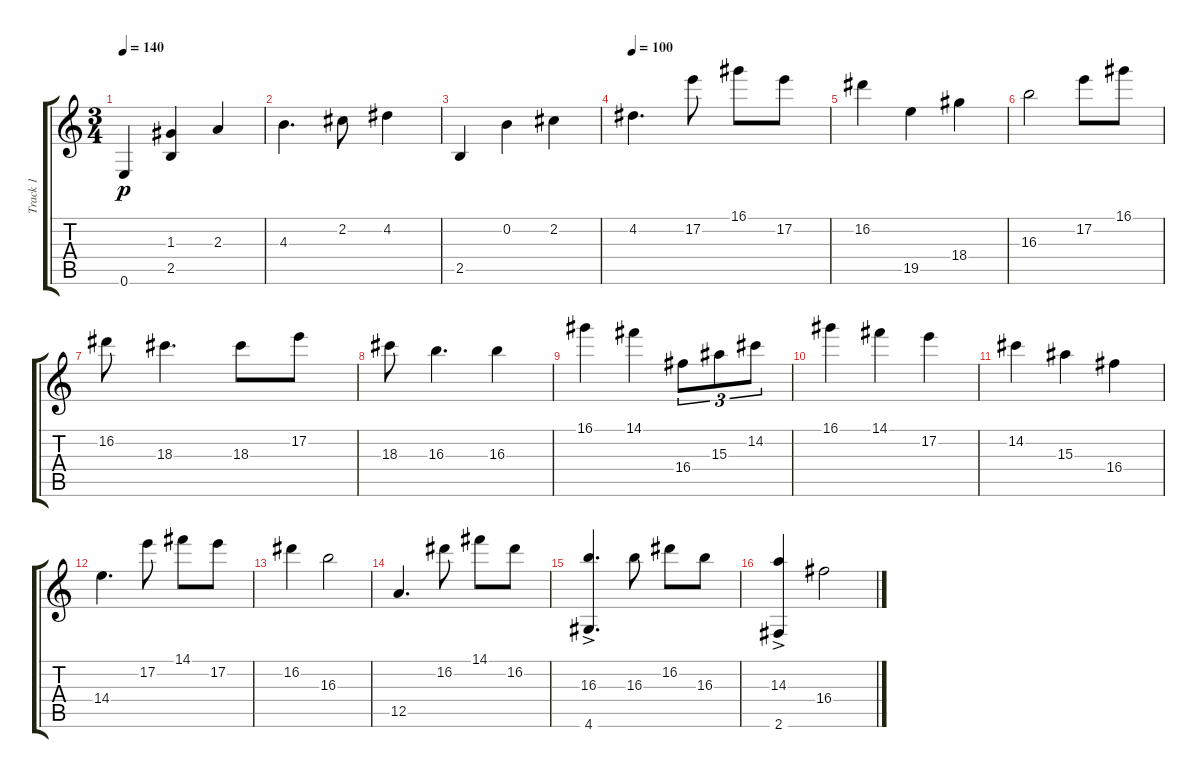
\track ("Track 1" "Track 1") {instrument acousticguitarnylon}
\staff {score tabs}
\tuning (E4 B3 G3 D3 A2 E2) {hide}
\ts (3 4)
\tempo 140
\clef g2
\ks c
0.6.4{dy p} (1.3 2.5).4 2.3.4 |
4.3.4{d} 2.2.8 4.2.4 |
2.5.4 0.2.4 2.2.4 |
\tempo 100
4.2.4{d} 17.2.8 16.1.8 17.2.8 |
16.2.4 19.5.4 18.4.4 |
16.3.2 17.2.8 16.1.8 |
16.2.8 18.3.4{d} 18.3.8 17.2.8 |
18.3.8 16.3.4{d} 16.3.4 |
16.1.4 14.1.4 16.4.8{tu (3 2)} 15.3.8{tu (3 2)} 14.2.8{tu (3 2)} |
16.1.4 14.1.4 17.2.4 |
14.2.4 15.3.4 16.4.4 |
14.4.4{d} 17.2.8 14.1.8 17.2.8 |
16.2.4 16.3.2 |
12.5.4{d} 16.2.8 14.1.8 16.2.8 |
(16.3 4.6{ac}).4{d} 16.3.8 16.2.8 16.3.8 |
(14.3 2.6{ac}).4 16.4.2
